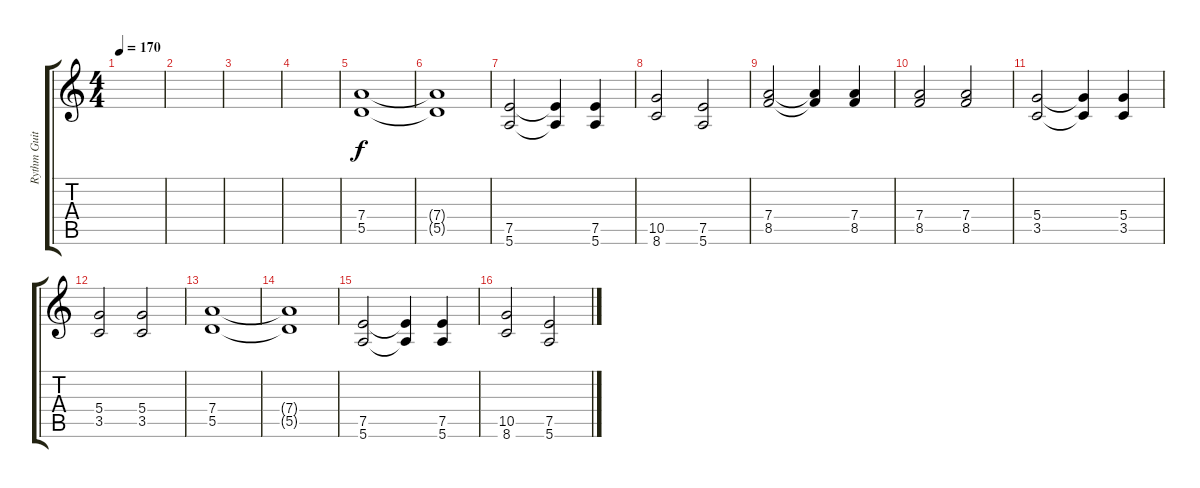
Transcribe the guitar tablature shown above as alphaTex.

\track ("Rythm Guitar" "Rythm Guit") {instrument distortionguitar}
\staff {score tabs}
\tuning (E4 B3 G3 D3 A2 E2) {hide}
\ts (4 4)
\tempo 170
\clef g2
\ks c
|
|
|
|
(7.4 5.5).1 |
(7.4{t} 5.5{t}).1 |
(7.5 5.6).2 (7.5{t} 5.6{t}).4 (7.5 5.6).4 |
(10.5 8.6).2 (7.5 5.6).2 |
(7.4 8.5).2 (7.4{t} 8.5{t}).4 (7.4 8.5).4 |
(7.4 8.5).2 (7.4 8.5).2 |
(5.4 3.5).2 (5.4{t} 3.5{t}).4 (5.4 3.5).4 |
(5.4 3.5).2 (5.4 3.5).2 |
(7.4 5.5).1 |
(7.4{t} 5.5{t}).1 |
(7.5 5.6).2 (7.5{t} 5.6{t}).4 (7.5 5.6).4 |
(10.5 8.6).2 (7.5 5.6).2
